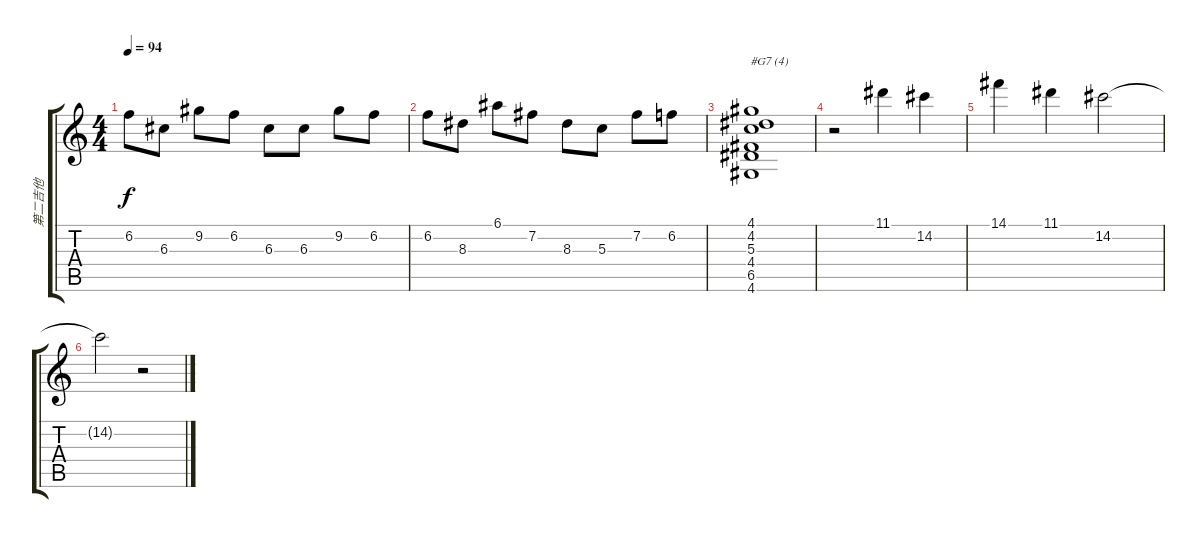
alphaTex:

\track ("第二吉他" "第二吉他") {instrument acousticguitarnylon}
\staff {score tabs}
\tuning (E4 B3 G3 D3 A2 E2) {hide}
\ts (4 4)
\tempo 94
\clef g2
\ks c
6.2.8{dy f} 6.3.8 9.2.8 6.2.8 6.3.8 6.3.8 9.2.8 6.2.8 |
6.2.8 8.3.8 6.1.8 7.2.8 8.3.8 5.3.8 7.2.8 6.2.8 |
(4.1 4.2 5.3 4.4 6.5 4.6).1{txt "#G7 (4)"} |
r.2 11.1.4 14.2.4 |
14.1.4 11.1.4 14.2.2 |
14.2{t}.2 r.2
